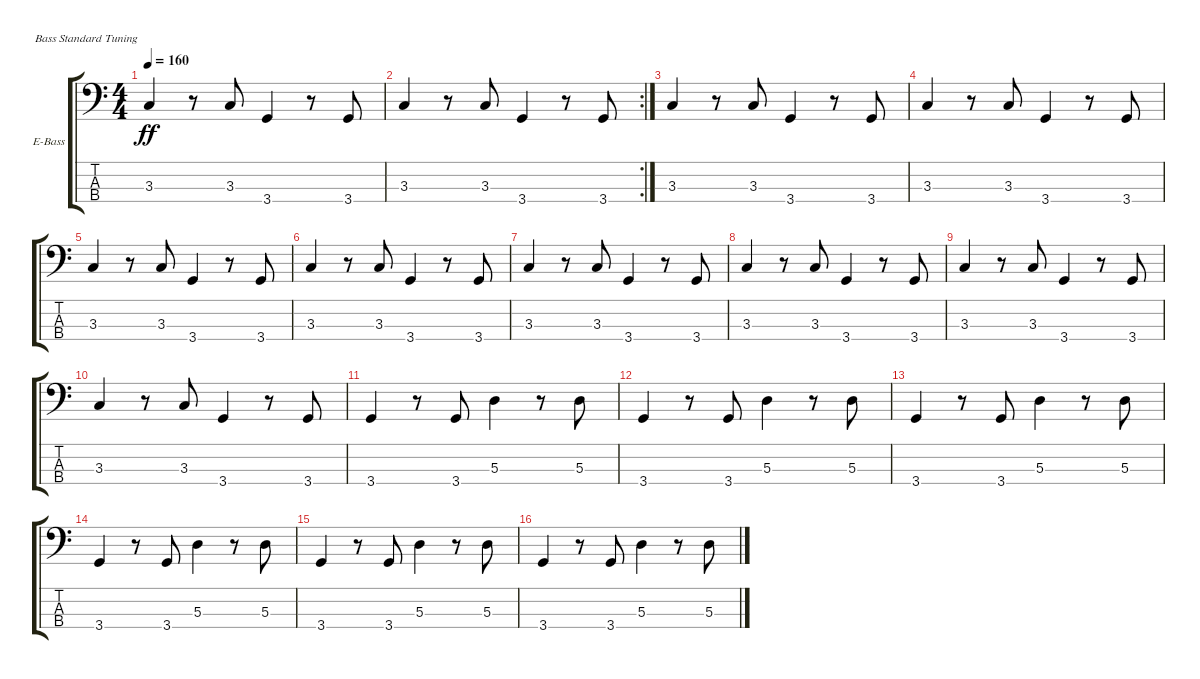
\defaultSystemsLayout 4
\bracketExtendMode groupsimilarinstruments
\firstSystemTrackNameOrientation horizontal
\otherSystemsTrackNameOrientation horizontal
\track ("Electric Bass" "E-Bass") {instrument electricbassfinger}
\staff {score tabs}
\tuning (G2 D2 A1 E1)
\ts (4 4)
\tempo 160
\clef f4
\ks c
3.3.4{dy ff} r.8 3.3.8 3.4.4 r.8 3.4.8 |
\rc 2
3.3.4 r.8 3.3.8 3.4.4 r.8 3.4.8 |
3.3.4 r.8 3.3.8 3.4.4 r.8 3.4.8 |
3.3.4 r.8 3.3.8 3.4.4 r.8 3.4.8 |
3.3.4 r.8 3.3.8 3.4.4 r.8 3.4.8 |
3.3.4 r.8 3.3.8 3.4.4 r.8 3.4.8 |
3.3.4 r.8 3.3.8 3.4.4 r.8 3.4.8 |
3.3.4 r.8 3.3.8 3.4.4 r.8 3.4.8 |
3.3.4 r.8 3.3.8 3.4.4 r.8 3.4.8 |
3.3.4 r.8 3.3.8 3.4.4 r.8 3.4.8 |
3.4.4 r.8 3.4.8 5.3.4 r.8 5.3.8 |
3.4.4 r.8 3.4.8 5.3.4 r.8 5.3.8 |
3.4.4 r.8 3.4.8 5.3.4 r.8 5.3.8 |
3.4.4 r.8 3.4.8 5.3.4 r.8 5.3.8 |
3.4.4 r.8 3.4.8 5.3.4 r.8 5.3.8 |
3.4.4 r.8 3.4.8 5.3.4 r.8 5.3.8
